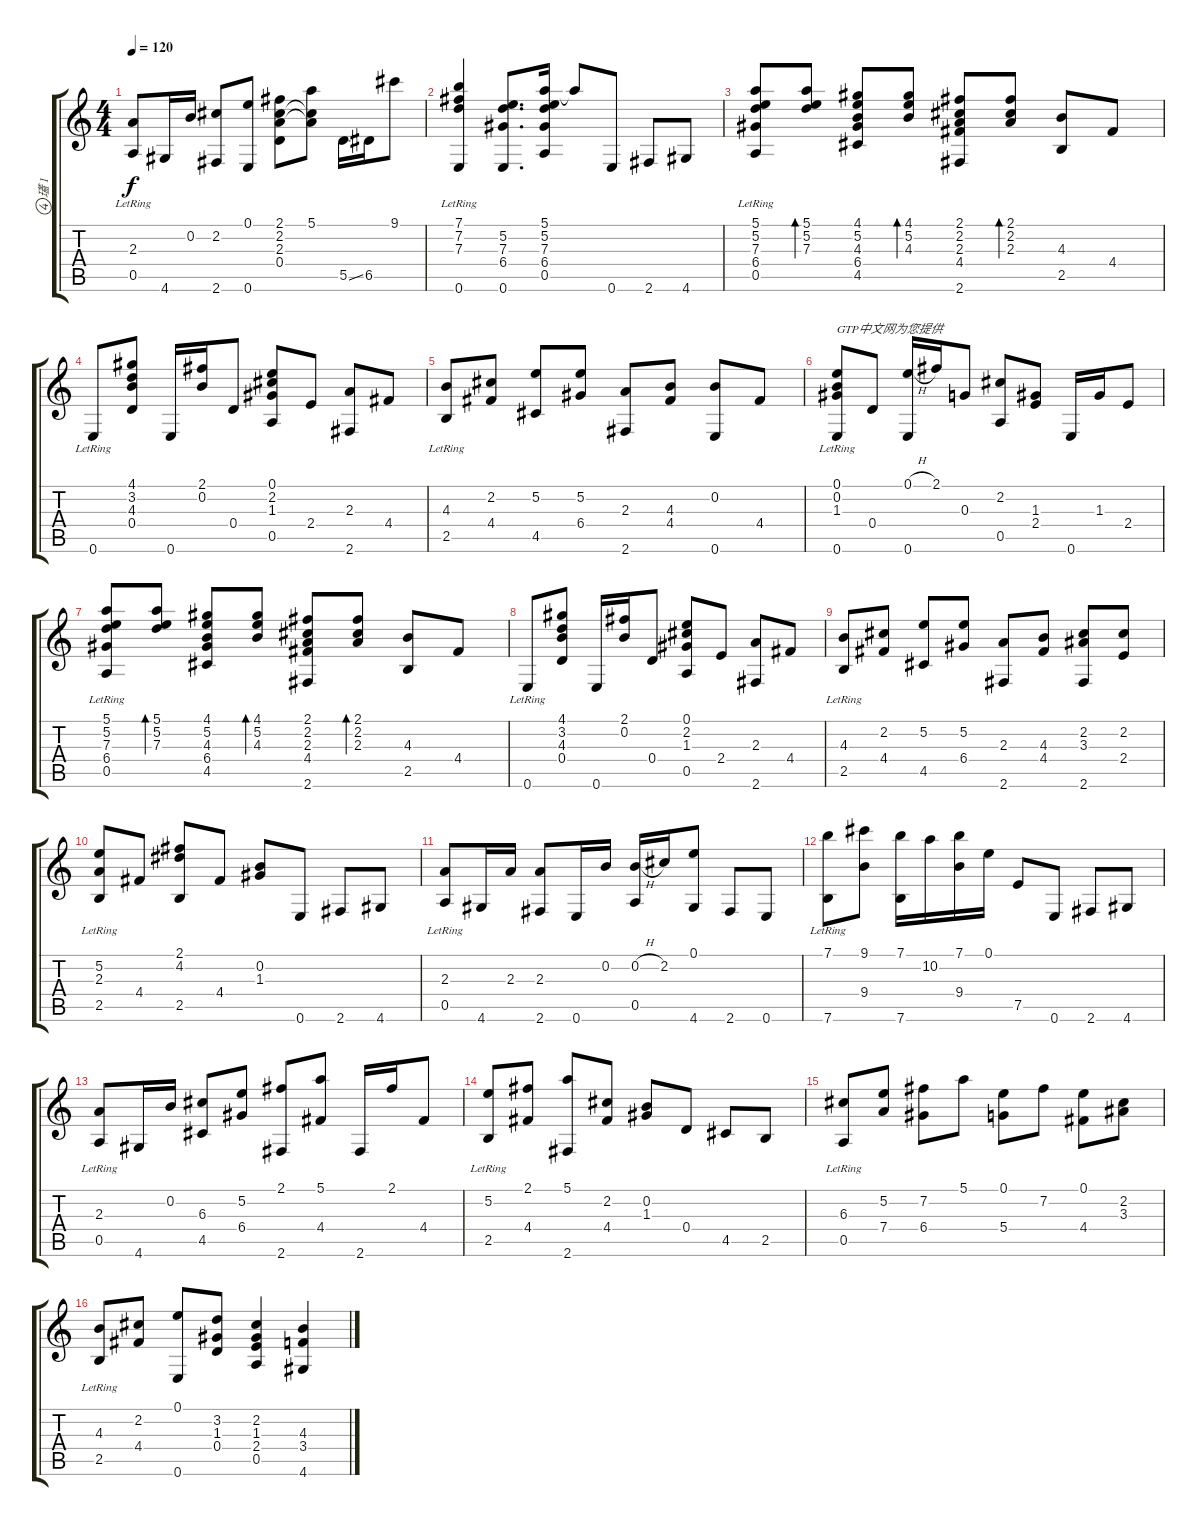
\track ("瓂 1" "瓂 1") {instrument acousticguitarnylon}
\staff {score tabs}
\tuning (E4 B3 G3 D3 A2 E2) {hide}
\ts (4 4)
\tempo 120
\clef g2
\ks c
(2.3{lr} 0.5{lr}).8{dy f} 4.6.16 0.2.16 (2.2 2.6).8 (0.1 0.6).8 (2.1 2.2 2.3 0.4).8 (5.1 2.2{t} 2.3{t}).8 5.5{ss}.16 6.5.16 9.1.8 |
(7.1{lr} 7.2{lr} 7.3{lr} 0.6{lr}).4 (5.2 7.3 6.4 0.6).8{d} (5.1 5.2 7.3 6.4 0.5).16 5.1{t}.8 0.6.8 2.6.8 4.6.8 |
(5.1{lr} 5.2{lr} 7.3{lr} 6.4{lr} 0.5{lr}).8 (5.1 5.2 7.3).8{bd 60} (4.1 5.2 4.3 6.4 4.5).8 (4.1 5.2 4.3).8{bd 60} (2.1 2.2 2.3 4.4 2.6).8 (2.1 2.2 2.3).8{bd 60} (4.3 2.5).8 4.4.8 |
0.6{lr}.8 (4.1 3.2 4.3 0.4).8 0.6.16 (2.1 0.2).16 0.4.8 (0.1 2.2 1.3 0.5).8 2.4.8 (2.3 2.6).8 4.4.8 |
(4.3{lr} 2.5{lr}).8 (2.2 4.4).8 (5.2 4.5).8 (5.2 6.4).8 (2.3 2.6).8 (4.3 4.4).8 (0.2 0.6).8 4.4.8 |
(0.1{lr} 0.2{lr} 1.3{lr} 0.6{lr}).8{txt "GTP中文网为您提供"} 0.4.8 (0.1{h} 0.6).16 2.1.16 0.3.8 (2.2 0.5).8 (1.3 2.4).8 0.6.16 1.3.16 2.4.8 |
(5.1{lr} 5.2{lr} 7.3{lr} 6.4{lr} 0.5{lr}).8 (5.1 5.2 7.3).8{bd 60} (4.1 5.2 4.3 6.4 4.5).8 (4.1 5.2 4.3).8{bd 60} (2.1 2.2 2.3 4.4 2.6).8 (2.1 2.2 2.3).8{bd 60} (4.3 2.5).8 4.4.8 |
0.6{lr}.8 (4.1 3.2 4.3 0.4).8 0.6.16 (2.1 0.2).16 0.4.8 (0.1 2.2 1.3 0.5).8 2.4.8 (2.3 2.6).8 4.4.8 |
(4.3{lr} 2.5{lr}).8 (2.2 4.4).8 (5.2 4.5).8 (5.2 6.4).8 (2.3 2.6).8 (4.3 4.4).8 (2.2 3.3 2.6).8 (2.2 2.4).8 |
(5.2{lr} 2.3{lr} 2.5{lr}).8 4.4.8 (2.1 4.2 2.5).8 4.4.8 (0.2 1.3).8 0.6.8 2.6.8 4.6.8 |
(2.3{lr} 0.5{lr}).8 4.6.16 2.3.16 (2.3 2.6).8 0.6.16 0.2.16 (0.2{h} 0.5).16 2.2.16 (0.1 4.6).8 2.6.8 0.6.8 |
(7.1{lr} 7.6{lr}).8 (9.1 9.4).8 (7.1 7.6).16 10.2.16 (7.1 9.4).16 0.1.16 7.5.8 0.6.8 2.6.8 4.6.8 |
(2.3{lr} 0.5{lr}).8 4.6.16 0.2.16 (6.3 4.5).8 (5.2 6.4).8 (2.1 2.6).8 (5.1 4.4).8 2.6.16 2.1.16 4.4.8 |
(5.2{lr} 2.5{lr}).8 (2.1 4.4).8 (5.1 2.6).8 (2.2 4.4).8 (0.2 1.3).8 0.4.8 4.5.8 2.5.8 |
(6.3{lr} 0.5{lr}).8 (5.2 7.4).8 (7.2 6.4).8 5.1.8 (0.1 5.4).8 7.2.8 (0.1 4.4).8 (2.2 3.3).8 |
(4.3{lr} 2.5{lr}).8 (2.2 4.4).8 (0.1 0.6).8 (3.2 1.3 0.4).8 (2.2 1.3 2.4 0.5).4 (4.3 3.4 4.6).4
